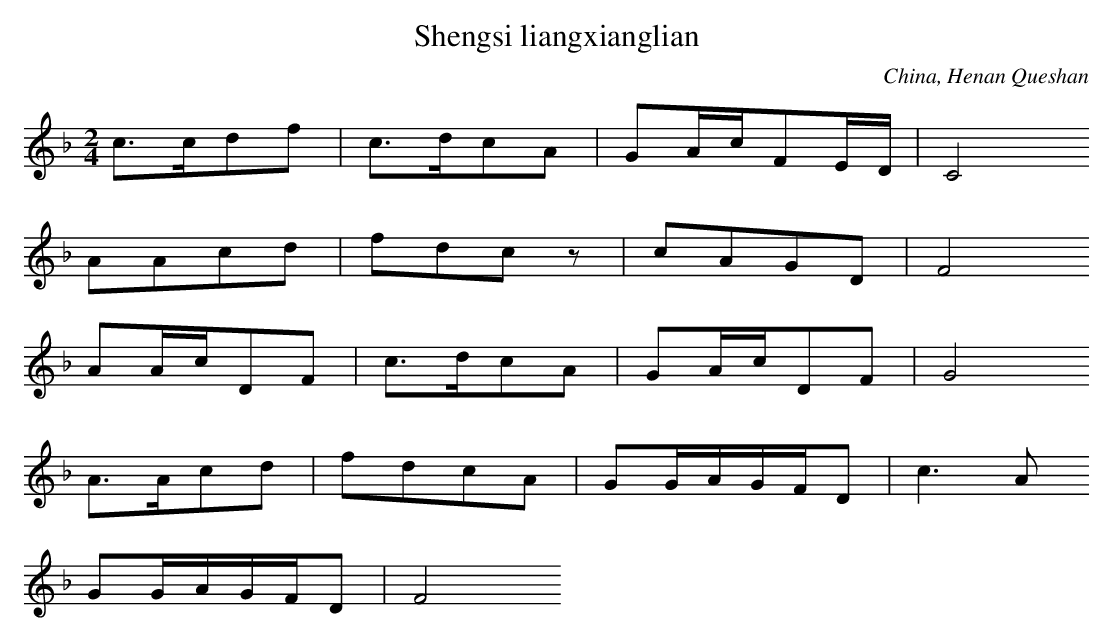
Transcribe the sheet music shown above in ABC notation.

X:1
T: Shengsi liangxianglian
O: China, Henan Queshan
M: 2/4
L: 1/16
K: F
c3cd2f2 | c3dc2A2 | G2AcF2ED | C8
A2A2c2d2 | f2d2c2z2 | c2A2G2D2 | F8
A2AcD2F2 | c3dc2A2 | G2AcD2F2 | G8
A3Ac2d2 | f2d2c2A2 | G2GAGFD2 | c6A2
G2GAGFD2 | F8
